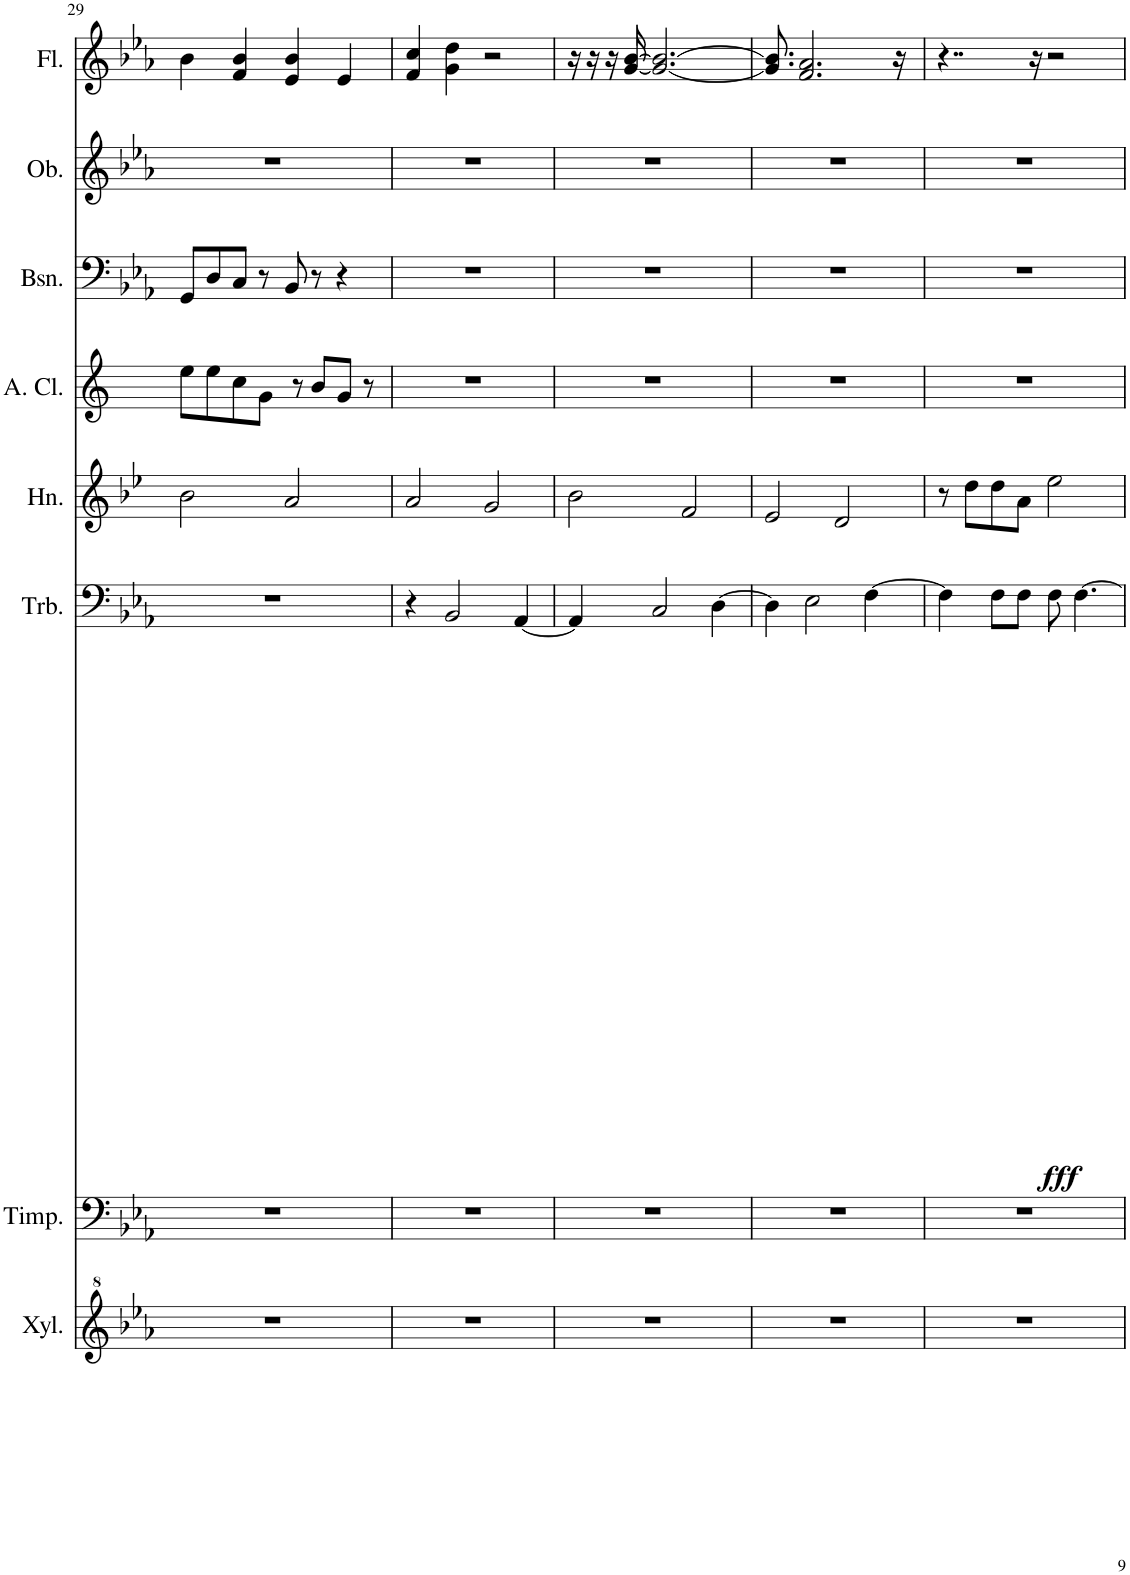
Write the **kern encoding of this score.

**kern	**kern	**kern	**dynam	**kern	**kern	**kern	**kern	**kern
*part8	*part7	*part6	*part6	*part5	*part4	*part3	*part2	*part1
*staff8	*staff7	*staff6	*staff6	*staff5	*staff4	*staff3	*staff2	*staff1
*I"Xylophone	*I"Timpani	*I"Trombone	*	*I"Horn	*I"Alto Clarinet	*I"Bassoon	*I"Oboe	*I"Flute
*I'Xyl.	*I'Timp.	*I'Trb.	*	*I'Hn.	*I'A. Cl.	*I'Bsn.	*I'Ob.	*I'Fl.
!!LO:PB:g=z
*clefG^2	*clefF4	*clefF4	*	*clefG2	*clefG2	*clefF4	*clefG2	*clefG2
*	*	*	*	*Trd4c7	*Trd5c9	*	*	*
*k[b-e-a-]	*k[b-e-a-]	*k[b-e-a-]	*	*k[b-e-]	*k[]	*k[b-e-a-]	*k[b-e-a-]	*k[b-e-a-]
*M4/4	*M4/4	*M4/4	*	*M4/4	*M4/4	*M4/4	*M4/4	*M4/4
=29	=29	=29	=29	=29	=29	=29	=29	=29
1r	1r	1r	.	2b-\	8ee\L	8GG/L	1r	4b-\
.	.	.	.	.	8ee\	8D/	.	.
.	.	.	.	.	8cc\	8C/J	.	4f/ 4b-/
.	.	.	.	.	8g\J	8r	.	.
.	.	.	.	2a/	8r	8BB-/	.	4e-/ 4b-/
.	.	.	.	.	8b/L	8r	.	.
.	.	.	.	.	8g/J	4r	.	4e-/
.	.	.	.	.	8r	.	.	.
=30	=30	=30	=30	=30	=30	=30	=30	=30
1r	1r	4r	.	2a/	1r	1r	1r	4f/ 4cc/
.	.	2BB-/	.	.	.	.	.	4g\ 4dd\
.	.	.	.	2g/	.	.	.	2r
.	.	[4AA-/	.	.	.	.	.	.
=31	=31	=31	=31	=31	=31	=31	=31	=31
1r	1r	4AA-/]	.	2b-\	1r	1r	1r	16r
.	.	.	.	.	.	.	.	16r
.	.	.	.	.	.	.	.	16r
.	.	.	.	.	.	.	.	[16g/ [16b-/
.	.	2C/	.	.	.	.	.	2.g/_ 2.b-/_
.	.	.	.	2f/	.	.	.	.
.	.	[4D\	.	.	.	.	.	.
=32	=32	=32	=32	=32	=32	=32	=32	=32
1r	1r	4D\]	.	2e-/	1r	1r	1r	8.g/] 8.b-/]
.	.	.	.	.	.	.	.	2.f/ 2.a-/
.	.	2E-\	.	.	.	.	.	.
.	.	.	.	2d/	.	.	.	.
.	.	[4F\	.	.	.	.	.	.
.	.	.	.	.	.	.	.	16r
=33	=33	=33	=33	=33	=33	=33	=33	=33
1r	1r	4F\]	.	8r	1r	1r	1r	4..r
.	.	.	.	8dd\L	.	.	.	.
!	!	!	!LO:DY:b	!	!	!	!	!
.	.	8F\L	fff	8dd\	.	.	.	.
.	.	8F\J	.	8a\J	.	.	.	.
.	.	.	.	.	.	.	.	16r
.	.	8F\	.	2ee-\	.	.	.	2r
.	.	[4.F\	.	.	.	.	.	.
=	=	=	=	=	=	=	=	=
*-	*-	*-	*-	*-	*-	*-	*-	*-
